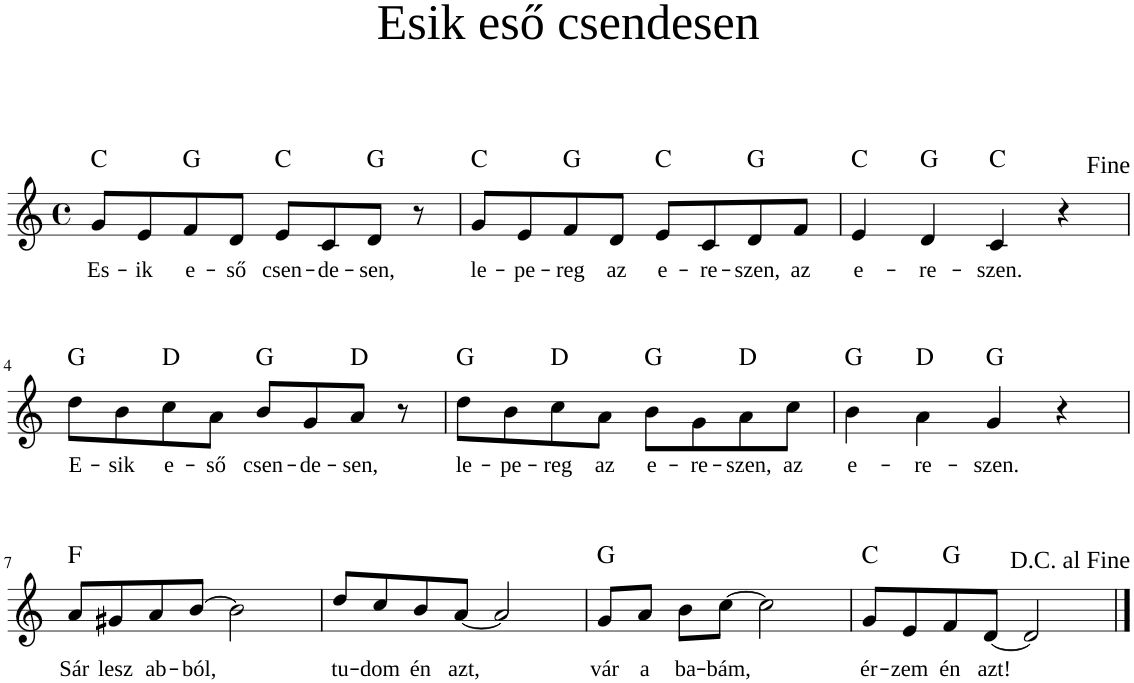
**kern	**text	**harte
*part1	*part1	*part1
*staff1	*staff1	*
*I"Piano	*	*
*I'Pno	*	*
*clefG2	*	*
*k[]	*	*
*M4/4	*	*
*met(c)	*	*
=1	=1	=1
!	!LO:LY:b	!LO:H:kt=N.C.
8g/L	Es-	N
!	!LO:LY:b	!
8e/	-ik	.
!	!LO:LY:b	!LO:H:kt=N.C.
8f/	e-	N
!	!LO:LY:b	!
8d/J	-ső	.
!	!LO:LY:b	!LO:H:kt=N.C.
8e/L	csen-	N
!	!LO:LY:b	!
8c/	-de-	.
!	!LO:LY:b	!LO:H:kt=N.C.
8d/J	-sen,	N
8r	.	.
=2	=2	=2
!	!LO:LY:b	!LO:H:kt=N.C.
8g/L	le-	N
!	!LO:LY:b	!
8e/	-pe-	.
!	!LO:LY:b	!LO:H:kt=N.C.
8f/	-reg	N
!	!LO:LY:b	!
8d/J	az	.
!	!LO:LY:b	!LO:H:kt=N.C.
8e/L	e-	N
!	!LO:LY:b	!
8c/	-re-	.
!	!LO:LY:b	!LO:H:kt=N.C.
8d/	-szen,	N
!	!LO:LY:b	!
8f/J	az	.
=3	=3	=3
!	!LO:LY:b	!LO:H:kt=N.C.
4e/	e-	N
!	!LO:LY:b	!LO:H:kt=N.C.
4d/	-re-	N
!	!LO:LY:b	!LO:H:kt=N.C.
4c/	-szen.	N
4r	.	.
!LO:TX:a:t=<font size="11.7074"/><font face="Times New Roman"/>Fine	!	!
!!LO:LB:g=z
=4	=4	=4
!	!LO:LY:b	!LO:H:kt=N.C.
8dd\L	E-	N
!	!LO:LY:b	!
8b\	-sik	.
!	!LO:LY:b	!LO:H:kt=N.C.
8cc\	e-	N
!	!LO:LY:b	!
8a\J	-ső	.
!	!LO:LY:b	!LO:H:kt=N.C.
8b/L	csen-	N
!	!LO:LY:b	!
8g/	-de-	.
!	!LO:LY:b	!LO:H:kt=N.C.
8a/J	-sen,	N
8r	.	.
=5	=5	=5
!	!LO:LY:b	!LO:H:kt=N.C.
8dd\L	le-	N
!	!LO:LY:b	!
8b\	-pe-	.
!	!LO:LY:b	!LO:H:kt=N.C.
8cc\	-reg	N
!	!LO:LY:b	!
8a\J	az	.
!	!LO:LY:b	!LO:H:kt=N.C.
8b\L	e-	N
!	!LO:LY:b	!
8g\	-re-	.
!	!LO:LY:b	!LO:H:kt=N.C.
8a\	szen,	N
!	!LO:LY:b	!
8cc\J	az	.
=6	=6	=6
!	!LO:LY:b	!LO:H:kt=N.C.
4b\	e-	N
!	!LO:LY:b	!LO:H:kt=N.C.
4a\	-re-	N
!	!LO:LY:b	!LO:H:kt=N.C.
4g/	-szen.	N
4r	.	.
!!LO:LB:g=z
=7	=7	=7
!	!LO:LY:b	!LO:H:kt=N.C.
8a/L	Sár	N
!	!LO:LY:b	!
8g#X/	lesz	.
!	!LO:LY:b	!
8a/	ab-	.
!	!LO:LY:b	!
[8b/J	-ból,	.
2b\]	.	.
=8	=8	=8
!	!LO:LY:b	!
8dd/L	tu-	.
!	!LO:LY:b	!
8cc/	-dom	.
!	!LO:LY:b	!
8b/	én	.
!	!LO:LY:b	!
[8a/J	azt,	.
2a/]	.	.
=9	=9	=9
!	!LO:LY:b	!LO:H:kt=N.C.
8g/L	vár	N
!	!LO:LY:b	!
8a/J	a	.
!	!LO:LY:b	!
8b\L	ba-	.
!	!LO:LY:b	!
[8cc\J	-bám,	.
2cc\]	.	.
=10	=10	=10
!	!LO:LY:b	!LO:H:kt=N.C.
8g/L	ér-	N
!	!LO:LY:b	!
8e/	-zem	.
!	!LO:LY:b	!LO:H:kt=N.C.
8f/	én	N
!	!LO:LY:b	!
[8d/J	azt!	.
2d/]	.	.
!LO:TX:a:t=<font size="11.7074"/><font face="Times New Roman"/>D.C. al Fine	!	!
==	==	==
*-	*-	*-
